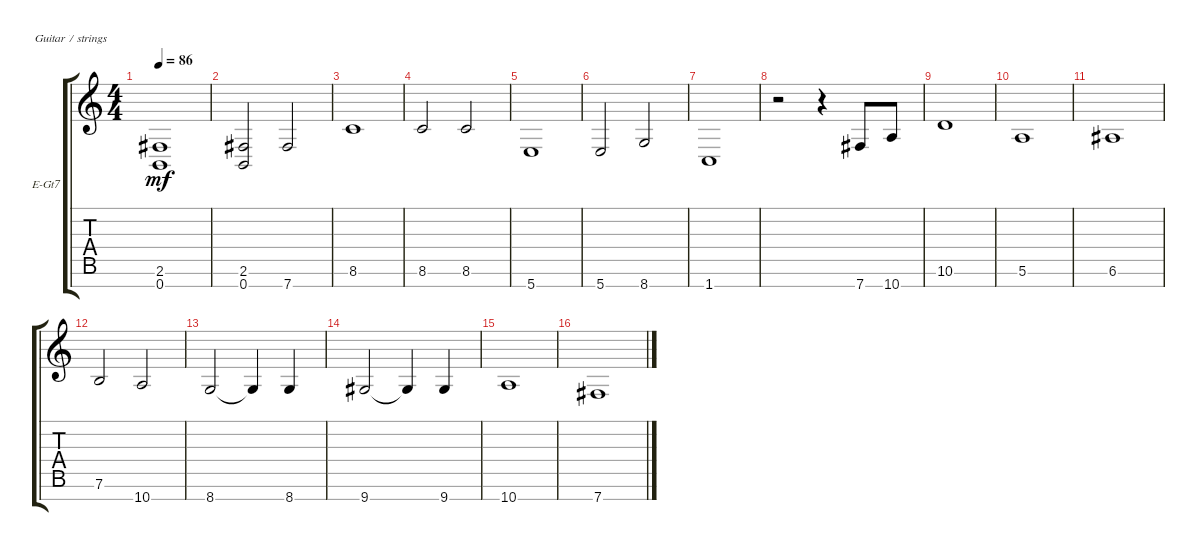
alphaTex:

\defaultSystemsLayout 4
\bracketExtendMode groupsimilarinstruments
\firstSystemTrackNameOrientation horizontal
\otherSystemsTrackNameOrientation horizontal
\track ("Electric Guitar" "E-Gt7") {instrument overdrivenguitar}
\staff {score tabs}
\tuning (E4 B3 G3 D3 A2 E2 B1)
\ts (4 4)
\tempo 86
\clef g2
\ks c
(0.7 2.6).1{dy mf} |
(0.7 2.6).2 7.7.2 |
8.6.1 |
8.6.2 8.6.2 |
5.7.1 |
5.7.2 8.7.2 |
1.7.1 |
r.2 r.4 7.7.8 10.7.8 |
10.6.1 |
5.6.1 |
6.6.1 |
7.6.2 10.7.2 |
8.7.2 8.7{t}.4 8.7.4 |
9.7.2 9.7{t}.4 9.7.4 |
10.7.1 |
7.7.1
